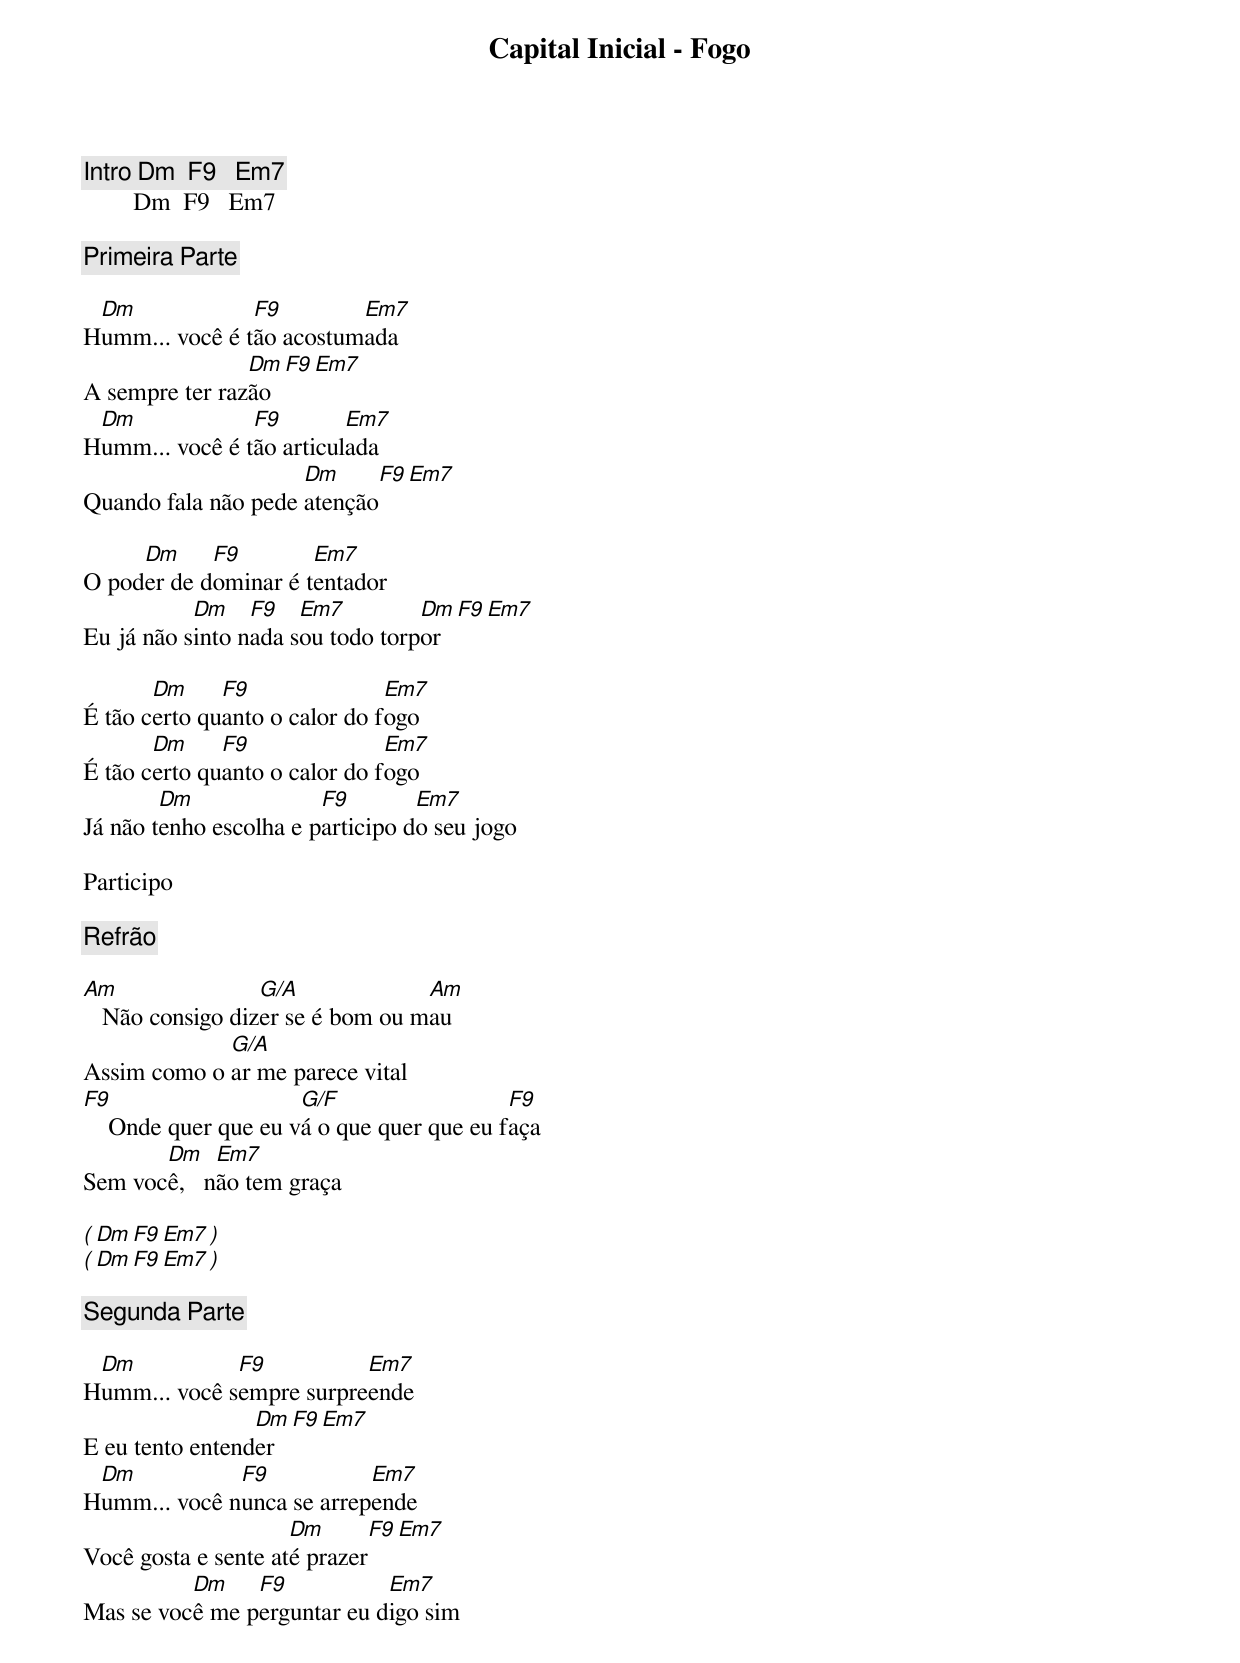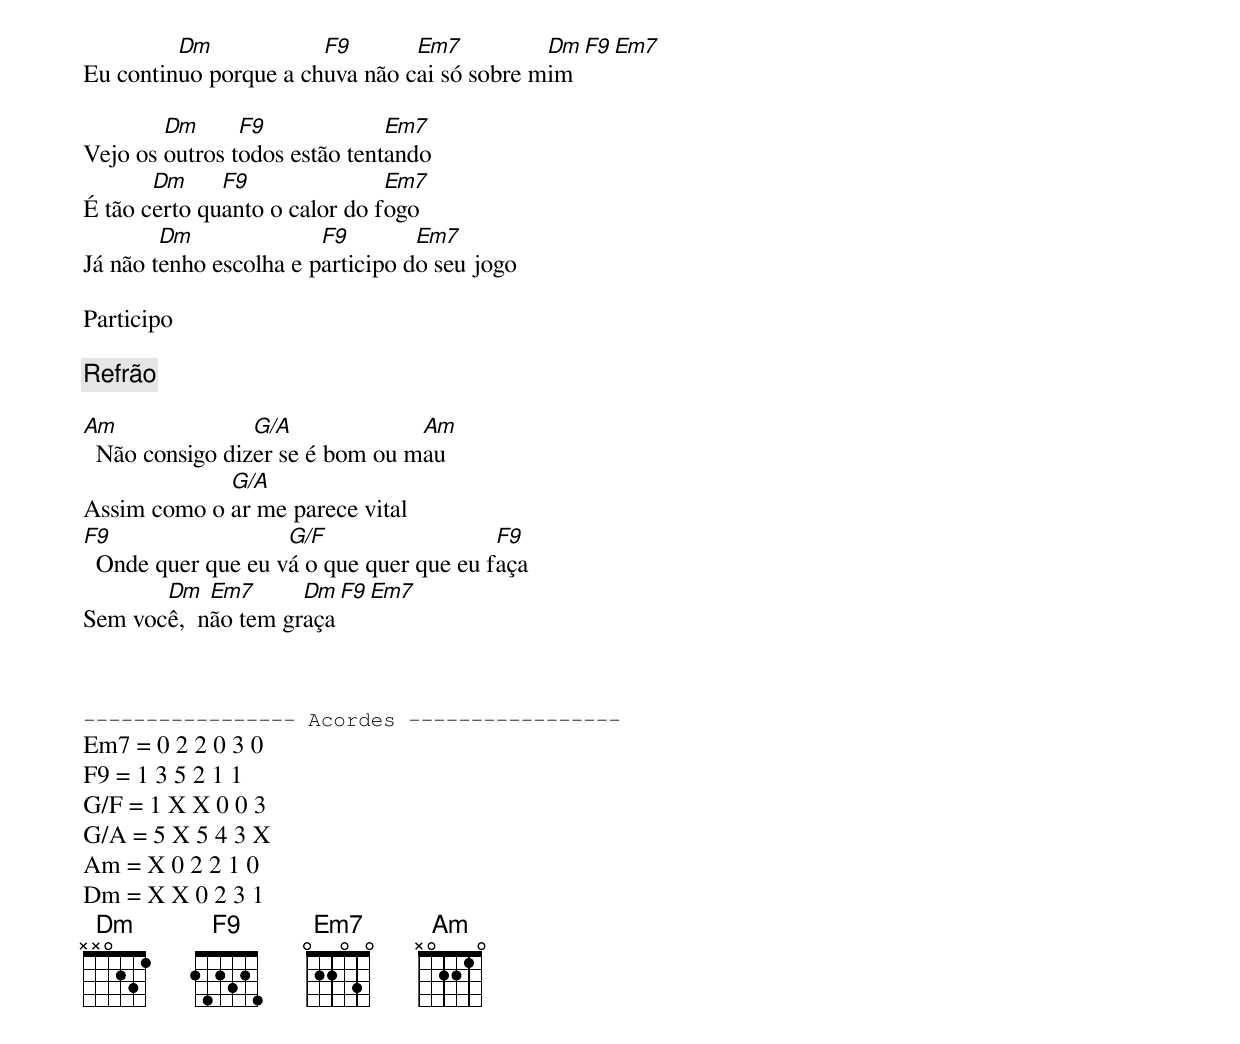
Capital Inicial - Fogo

[Intro] Dm  F9   Em7
        Dm  F9   Em7

[Primeira Parte]

 Dm             F9        Em7
Humm... você é tão acostumada
                Dm  F9   Em7
A sempre ter razão
 Dm             F9        Em7
Humm... você é tão articulada
                     Dm      F9   Em7
Quando fala não pede atenção

     Dm     F9        Em7
O poder de dominar é tentador
           Dm    F9   Em7         Dm  F9   Em7
Eu já não sinto nada sou todo torpor

       Dm     F9               Em7
É tão certo quanto o calor do fogo
       Dm     F9               Em7
É tão certo quanto o calor do fogo
        Dm              F9        Em7
Já não tenho escolha e participo do seu jogo

Participo

[Refrão]

Am                G/A             Am
   Não consigo dizer se é bom ou mau
             G/A
Assim como o ar me parece vital
F9                    G/F                  F9
    Onde quer que eu vá o que quer que eu faça
       Dm    Em7
Sem você,   não tem graça

( Dm  F9   Em7 )
( Dm  F9   Em7 )

[Segunda Parte]

 Dm           F9          Em7
Humm... você sempre surpreende
                 Dm  F9   Em7
E eu tento entender
 Dm           F9           Em7
Humm... você nunca se arrepende
                     Dm       F9   Em7
Você gosta e sente até prazer
          Dm    F9           Em7
Mas se você me perguntar eu digo sim
         Dm            F9       Em7          Dm  F9   Em7
Eu continuo porque a chuva não cai só sobre mim

        Dm      F9             Em7
Vejo os outros todos estão tentando
       Dm     F9               Em7
É tão certo quanto o calor do fogo
        Dm              F9        Em7
Já não tenho escolha e participo do seu jogo

Participo

[Refrão]

Am               G/A             Am
  Não consigo dizer se é bom ou mau
             G/A
Assim como o ar me parece vital
F9                  G/F                  F9
  Onde quer que eu vá o que quer que eu faça
       Dm   Em7      Dm  F9   Em7
Sem você,  não tem graça



----------------- Acordes -----------------
Em7 = 0 2 2 0 3 0
F9 = 1 3 5 2 1 1
G/F = 1 X X 0 0 3
G/A = 5 X 5 4 3 X
Am = X 0 2 2 1 0
Dm = X X 0 2 3 1
